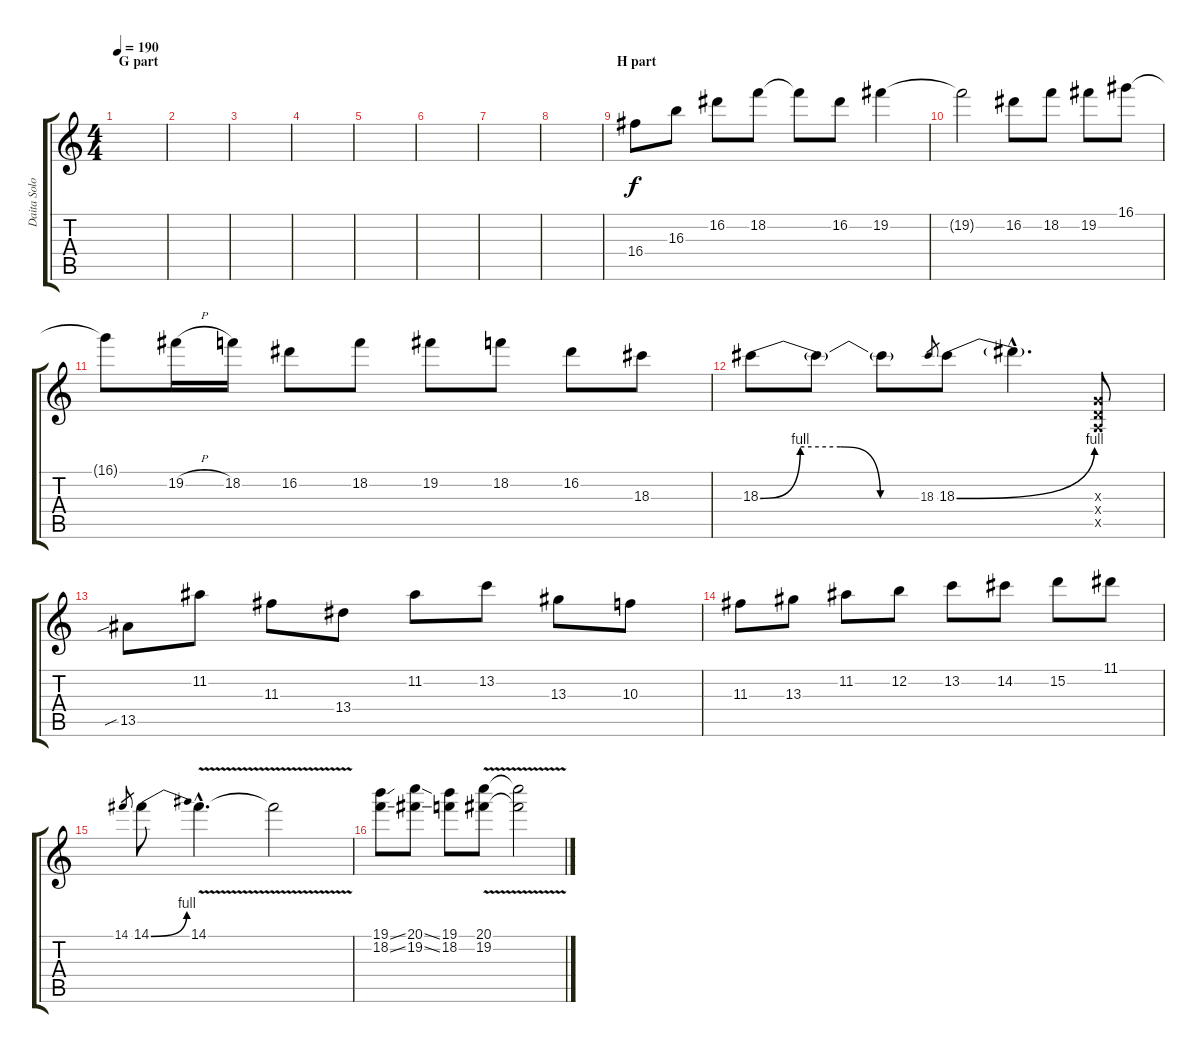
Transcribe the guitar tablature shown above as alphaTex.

\track ("Daita Solo" "Daita Solo") {instrument distortionguitar}
\staff {score tabs}
\tuning (E4 B3 G3 D3 A2 E2) {hide}
\ts (4 4)
\section ("" "G part")
\tempo 190
\clef g2
\ks c
|
|
|
|
|
|
|
|
\section ("" "H part")
16.4.8 16.3.8 16.2.8 18.2.8 18.2{t}.8 16.2.8 19.2.4 |
19.2{t}.2 16.2.8 18.2.8 19.2.8 16.1.8 |
16.1{t}.8 19.2{h}.16 18.2.16 16.2.8 18.2.8 19.2.8 18.2.8 16.2.8 18.3.8 |
18.3{be (custom 0 0 15 4 30 4 45 0 60 0)}.8 18.3{t}.8 18.3{t}.8 18.3.8{gr} 18.3{be (bend 0 0 60 4)}.8 18.3{hac t}.4{d} (0.3{x} 0.4{x} 0.5{x}).8 |
13.5{sib}.8 11.2.8 11.3.8 13.4.8 11.2.8 13.2.8 13.3.8 10.3.8 |
11.3.8 13.3.8 11.2.8 12.2.8 13.2.8 14.2.8 15.2.8 11.1.8 |
14.1.8{gr} 14.1{be (bend 0 0 60 4)}.8 14.1{v hac}.4{d} 14.1{t}.2 |
(19.1{ss} 18.2{ss}).8 (20.1{ss} 19.2{ss}).8 (19.1 18.2).8 (20.1{v} 19.2).8 (20.1{t} 19.2{t}).2
